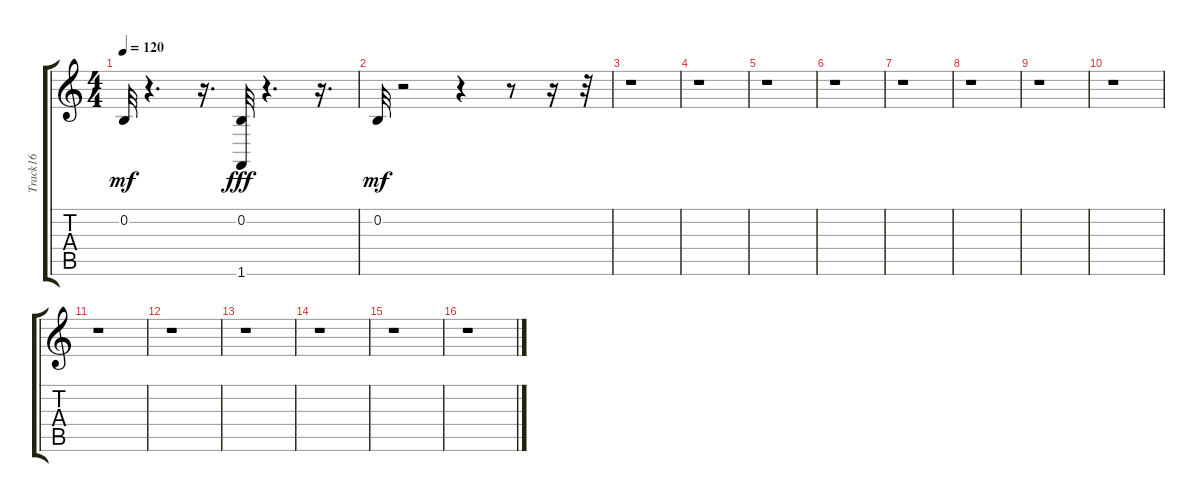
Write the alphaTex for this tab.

\track ("Track16" "Track16") {instrument stringensemble1}
\staff {score tabs}
\tuning (E4 B3 G3 D3 A2 E2) {hide}
\ts (4 4)
\tempo 120
\clef g2
\ks c
0.2.32{dy mf} r.4{d} r.16{d} (0.2 1.6).32{dy fff} r.4{d} r.16{d} |
0.2.32{dy mf} r.2 r.4 r.8 r.16 r.32 |
r.1 |
r.1 |
r.1 |
r.1 |
r.1 |
r.1 |
r.1 |
r.1 |
r.1 |
r.1 |
r.1 |
r.1 |
r.1 |
r.1
